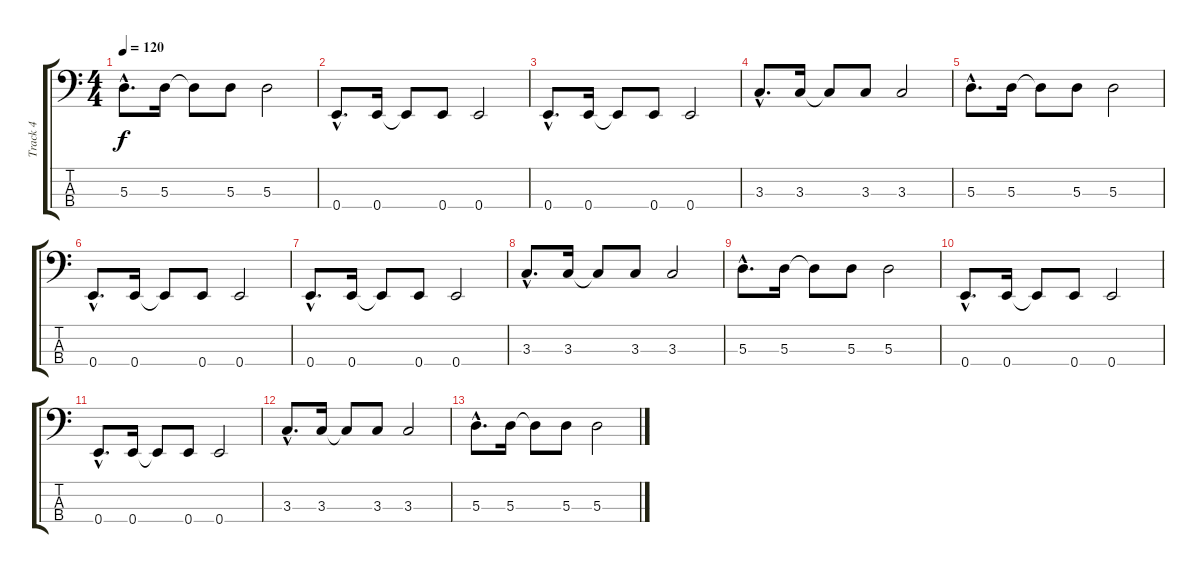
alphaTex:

\track ("Track 4" "Track 4") {instrument electricbasspick}
\staff {score tabs}
\tuning (G2 D2 A1 E1) {hide}
\ts (4 4)
\tempo 120
\clef f4
\ks c
5.3{hac}.8{d dy f} 5.3.16 5.3{t}.8 5.3.8 5.3.2 |
0.4{hac}.8{d} 0.4.16 0.4{t}.8 0.4.8 0.4.2 |
0.4{hac}.8{d} 0.4.16 0.4{t}.8 0.4.8 0.4.2 |
3.3{hac}.8{d} 3.3.16 3.3{t}.8 3.3.8 3.3.2 |
5.3{hac}.8{d} 5.3.16 5.3{t}.8 5.3.8 5.3.2 |
0.4{hac}.8{d} 0.4.16 0.4{t}.8 0.4.8 0.4.2 |
0.4{hac}.8{d} 0.4.16 0.4{t}.8 0.4.8 0.4.2 |
3.3{hac}.8{d} 3.3.16 3.3{t}.8 3.3.8 3.3.2 |
5.3{hac}.8{d} 5.3.16 5.3{t}.8 5.3.8 5.3.2 |
0.4{hac}.8{d} 0.4.16 0.4{t}.8 0.4.8 0.4.2 |
0.4{hac}.8{d} 0.4.16 0.4{t}.8 0.4.8 0.4.2 |
3.3{hac}.8{d} 3.3.16 3.3{t}.8 3.3.8 3.3.2 |
5.3{hac}.8{d} 5.3.16 5.3{t}.8 5.3.8 5.3.2
